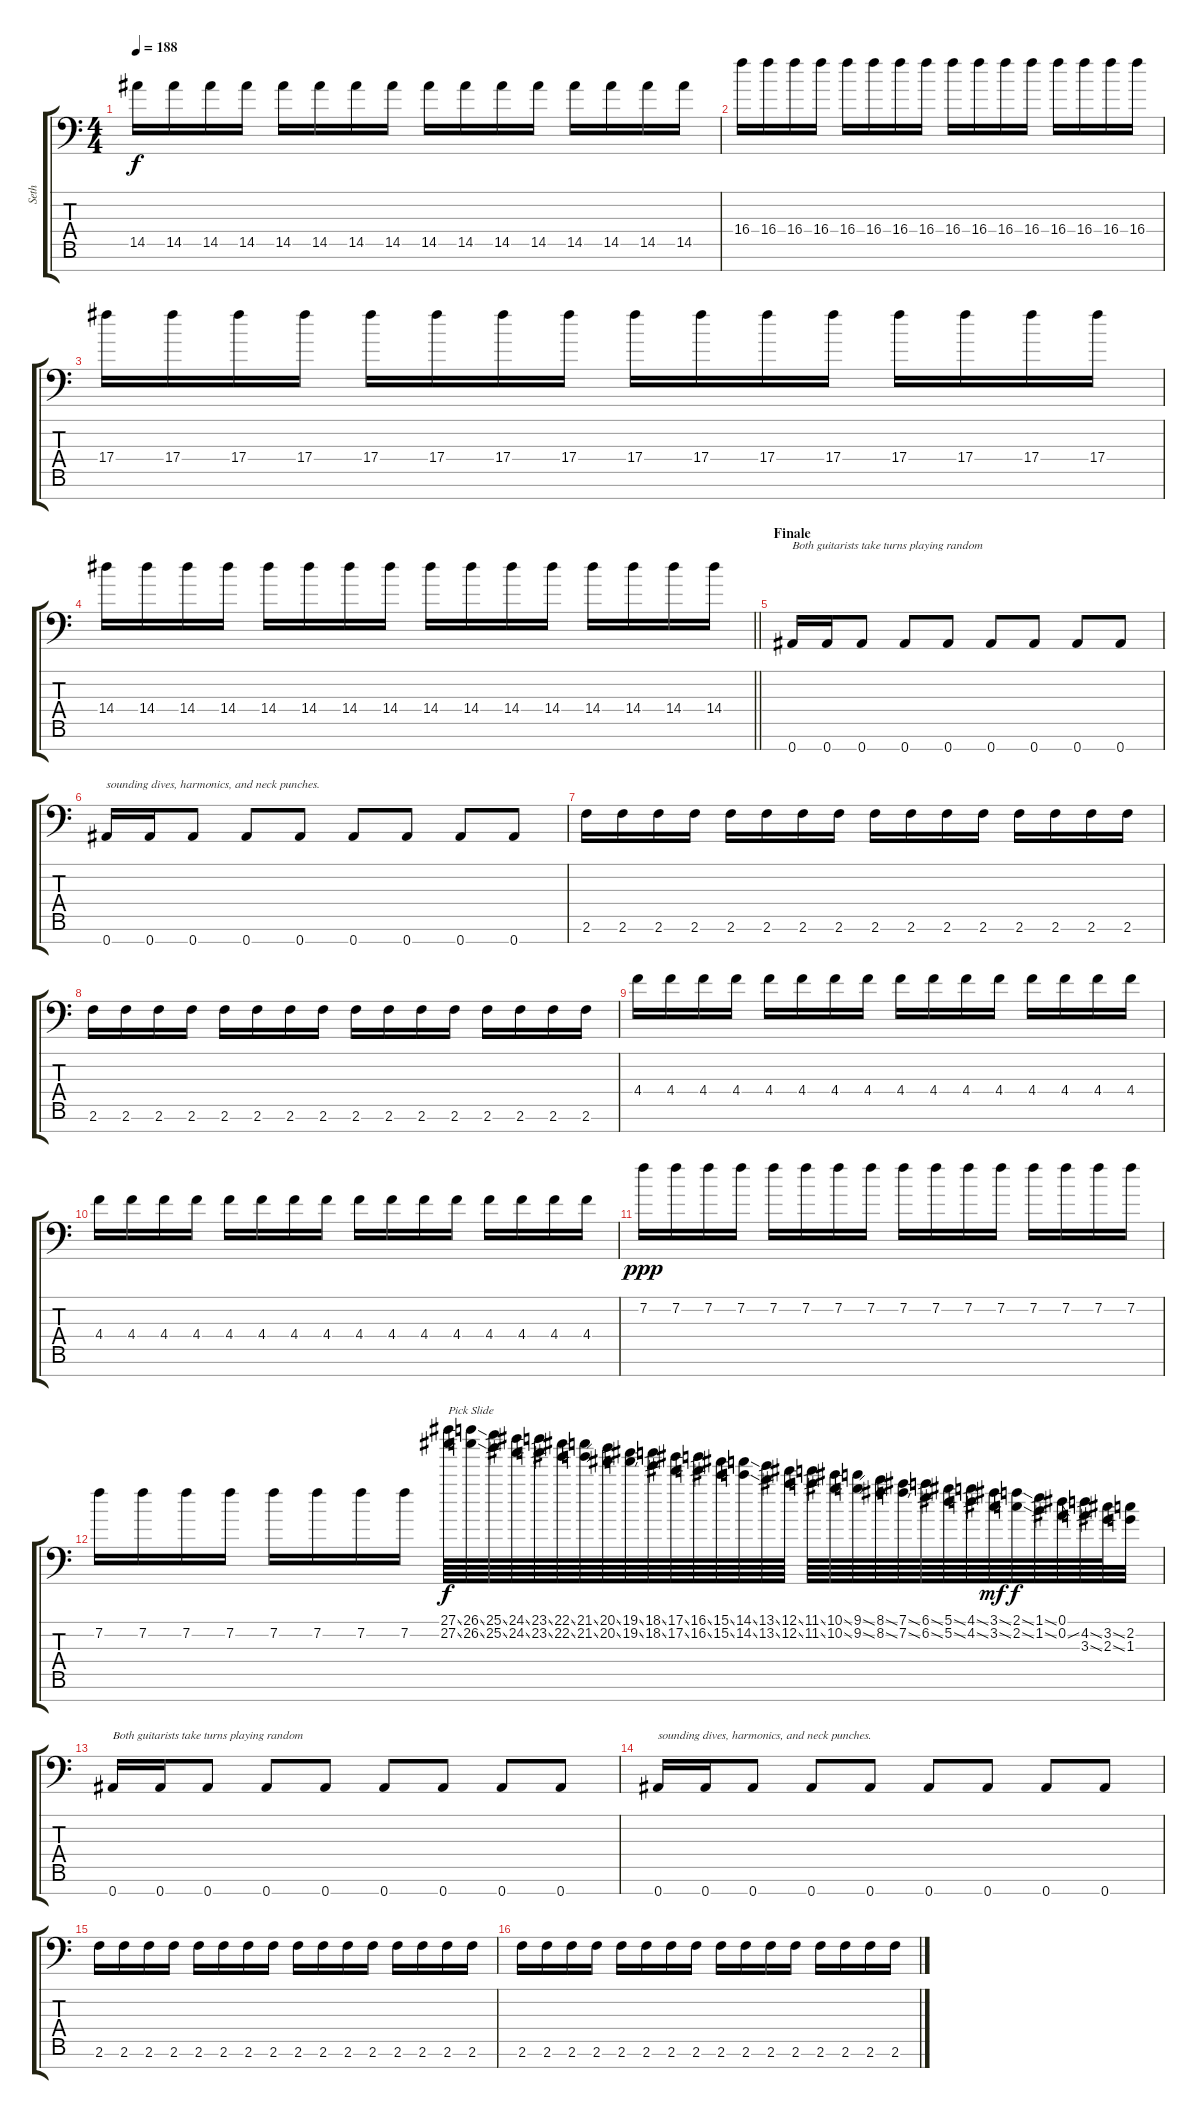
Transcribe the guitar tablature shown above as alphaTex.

\track ("Seth" "Seth") {instrument overdrivenguitar}
\staff {score tabs}
\tuning (Eb4 Bb3 Gb3 Db3 Ab2 Eb2 Bb1) {hide}
\ts (4 4)
\tempo 188
\clef f4
\ks c
14.5.16{dy f} 14.5.16 14.5.16 14.5.16 14.5.16 14.5.16 14.5.16 14.5.16 14.5.16 14.5.16 14.5.16 14.5.16 14.5.16 14.5.16 14.5.16 14.5.16 |
16.4.16 16.4.16 16.4.16 16.4.16 16.4.16 16.4.16 16.4.16 16.4.16 16.4.16 16.4.16 16.4.16 16.4.16 16.4.16 16.4.16 16.4.16 16.4.16 |
17.4.16 17.4.16 17.4.16 17.4.16 17.4.16 17.4.16 17.4.16 17.4.16 17.4.16 17.4.16 17.4.16 17.4.16 17.4.16 17.4.16 17.4.16 17.4.16 |
\barLineRight lightlight
14.4.16 14.4.16 14.4.16 14.4.16 14.4.16 14.4.16 14.4.16 14.4.16 14.4.16 14.4.16 14.4.16 14.4.16 14.4.16 14.4.16 14.4.16 14.4.16 |
\section ("" "Finale")
0.7.16{txt "Both guitarists take turns playing random"} 0.7.16 0.7.8 0.7.8 0.7.8 0.7.8 0.7.8 0.7.8 0.7.8 |
0.7.16{txt "sounding dives, harmonics, and neck punches."} 0.7.16 0.7.8 0.7.8 0.7.8 0.7.8 0.7.8 0.7.8 0.7.8 |
2.6.16 2.6.16 2.6.16 2.6.16 2.6.16 2.6.16 2.6.16 2.6.16 2.6.16 2.6.16 2.6.16 2.6.16 2.6.16 2.6.16 2.6.16 2.6.16 |
2.6.16 2.6.16 2.6.16 2.6.16 2.6.16 2.6.16 2.6.16 2.6.16 2.6.16 2.6.16 2.6.16 2.6.16 2.6.16 2.6.16 2.6.16 2.6.16 |
4.4.16 4.4.16 4.4.16 4.4.16 4.4.16 4.4.16 4.4.16 4.4.16 4.4.16 4.4.16 4.4.16 4.4.16 4.4.16 4.4.16 4.4.16 4.4.16 |
4.4.16 4.4.16 4.4.16 4.4.16 4.4.16 4.4.16 4.4.16 4.4.16 4.4.16 4.4.16 4.4.16 4.4.16 4.4.16 4.4.16 4.4.16 4.4.16 |
7.2.16{dy ppp} 7.2.16 7.2.16 7.2.16 7.2.16 7.2.16 7.2.16 7.2.16 7.2.16 7.2.16 7.2.16 7.2.16 7.2.16 7.2.16 7.2.16 7.2.16 |
7.2.16 7.2.16 7.2.16 7.2.16 7.2.16 7.2.16 7.2.16 7.2.16 (27.1{ss} 27.2{ss}).64{txt "Pick Slide" dy f} (26.1{ss} 26.2{ss}).64 (25.1{ss} 25.2{ss}).64 (24.1{ss} 24.2{ss}).64 (23.1{ss} 23.2{ss}).64 (22.1{ss} 22.2{ss}).64 (21.1{ss} 21.2{ss}).64 (20.1{ss} 20.2{ss}).64 (19.1{ss} 19.2{ss}).64 (18.1{ss} 18.2{ss}).64 (17.1{ss} 17.2{ss}).64 (16.1{ss} 16.2{ss}).64 (15.1{ss} 15.2{ss}).64 (14.1{ss} 14.2{ss}).64 (13.1{ss} 13.2{ss}).64 (12.1{ss} 12.2{ss}).64 (11.1{ss} 11.2{ss}).64 (10.1{ss} 10.2{ss}).64 (9.1{ss} 9.2{ss}).64 (8.1{ss} 8.2{ss}).64 (7.1{ss} 7.2{ss}).64 (6.1{ss} 6.2{ss}).64 (5.1{ss} 5.2{ss}).64 (4.1{ss} 4.2{ss}).64 (3.1{ss} 3.2{ss}).64{dy mf} (2.1{ss} 2.2{ss}).64{dy f} (1.1{ss} 1.2{ss}).64 (0.1 0.2{ss}).64 (4.2{ss} 3.3{ss}).64 (3.2{ss} 2.3{ss}).64 (2.2 1.3).32 |
0.7.16{txt "Both guitarists take turns playing random"} 0.7.16 0.7.8 0.7.8 0.7.8 0.7.8 0.7.8 0.7.8 0.7.8 |
0.7.16{txt "sounding dives, harmonics, and neck punches."} 0.7.16 0.7.8 0.7.8 0.7.8 0.7.8 0.7.8 0.7.8 0.7.8 |
2.6.16 2.6.16 2.6.16 2.6.16 2.6.16 2.6.16 2.6.16 2.6.16 2.6.16 2.6.16 2.6.16 2.6.16 2.6.16 2.6.16 2.6.16 2.6.16 |
2.6.16 2.6.16 2.6.16 2.6.16 2.6.16 2.6.16 2.6.16 2.6.16 2.6.16 2.6.16 2.6.16 2.6.16 2.6.16 2.6.16 2.6.16 2.6.16
